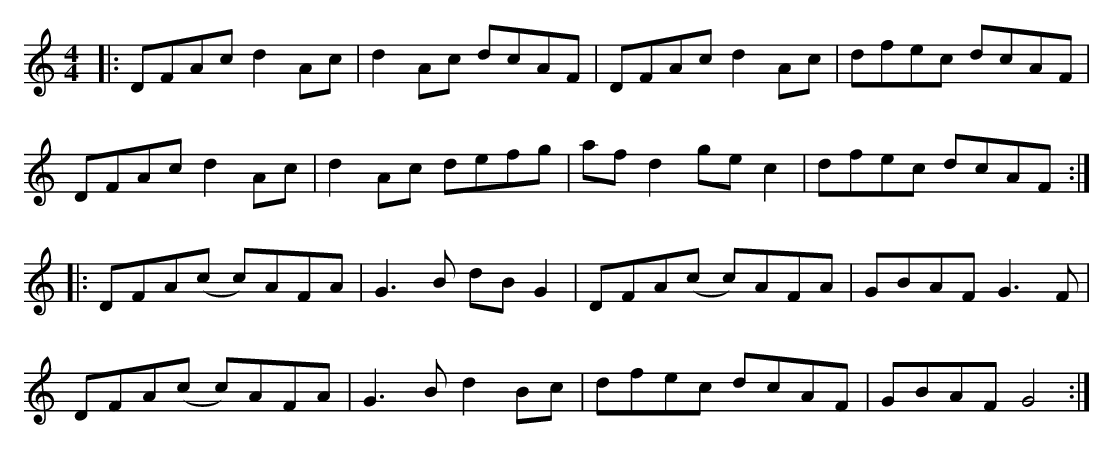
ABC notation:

X:1
M:4/4
K:Ddor
|:DFAc d2 Ac |d2 Ac dcAF |DFAc d2 Ac |dfec dcAF |
DFAc d2 Ac |d2 Ac defg |af d2 ge c2 |dfec dcAF :|
|:DFA(c c)AFA |G3 B dB G2 |DFA(c c)AFA |GBAF G3 F |
DFA(c c)AFA |G3 B d2 Bc |dfec dcAF |GBAF G4:|
